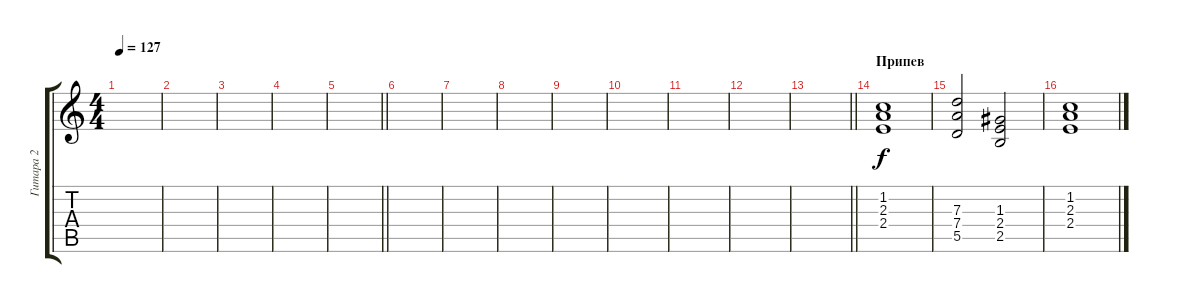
\track ("Гитара 2" "Гитара 2") {solo instrument distortionguitar}
\staff {score tabs}
\tuning (E4 B3 G3 D3 A2 E2) {hide}
\ts (4 4)
\tempo 127
\clef g2
\ks c
|
|
|
|
\barLineRight lightlight
|
\section ("" "")
|
|
|
|
|
|
|
\barLineRight lightlight
|
\section ("" "Припев")
(1.2 2.3 2.4).1 |
(7.3 7.4 5.5).2 (1.3 2.4 2.5).2 |
(1.2 2.3 2.4).1
